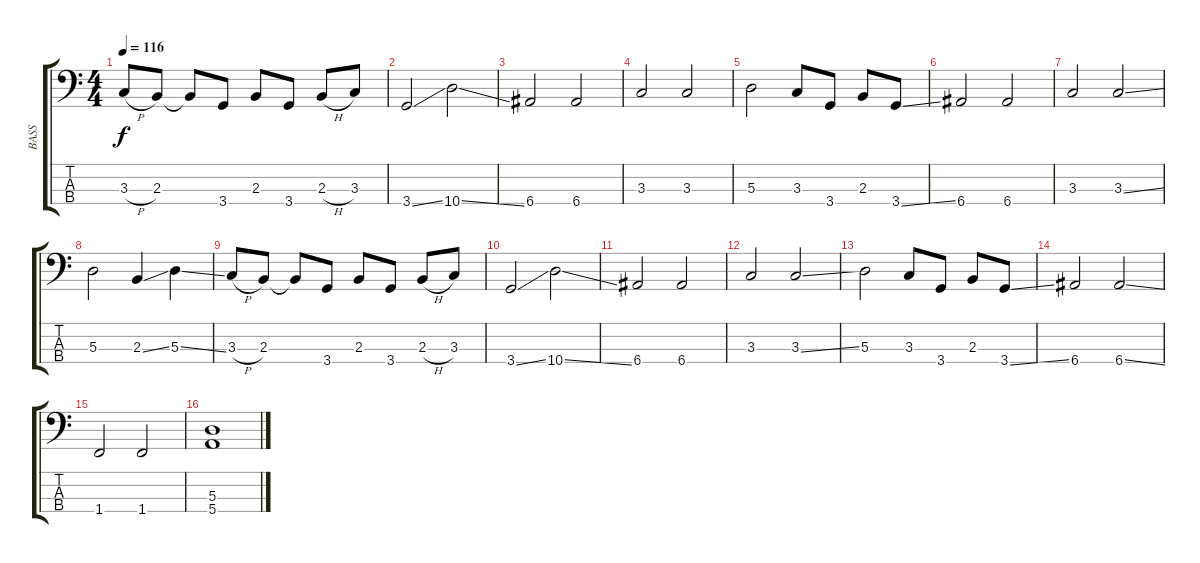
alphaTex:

\track ("BASS" "BASS") {instrument electricbassfinger}
\staff {score tabs}
\tuning (G2 D2 A1 E1) {hide}
\ts (4 4)
\tempo 116
\clef f4
\ks c
3.3{h}.8{dy f} 2.3.8 2.3{t}.8 3.4.8 2.3.8 3.4.8 2.3{h}.8 3.3.8 |
3.4{ss}.2 10.4{ss}.2 |
6.4.2 6.4.2 |
3.3.2 3.3.2 |
5.3.2 3.3.8 3.4.8 2.3.8 3.4{ss}.8 |
6.4.2 6.4.2 |
3.3.2 3.3{ss}.2 |
5.3.2 2.3{ss}.4 5.3{ss}.4 |
3.3{h}.8 2.3.8 2.3{t}.8 3.4.8 2.3.8 3.4.8 2.3{h}.8 3.3.8 |
3.4{ss}.2 10.4{ss}.2 |
6.4.2 6.4.2 |
3.3.2 3.3{ss}.2 |
5.3.2 3.3.8 3.4.8 2.3.8 3.4{ss}.8 |
6.4.2 6.4{ss}.2 |
1.4.2 1.4.2 |
(5.3{ss} 5.4{ss}).1
